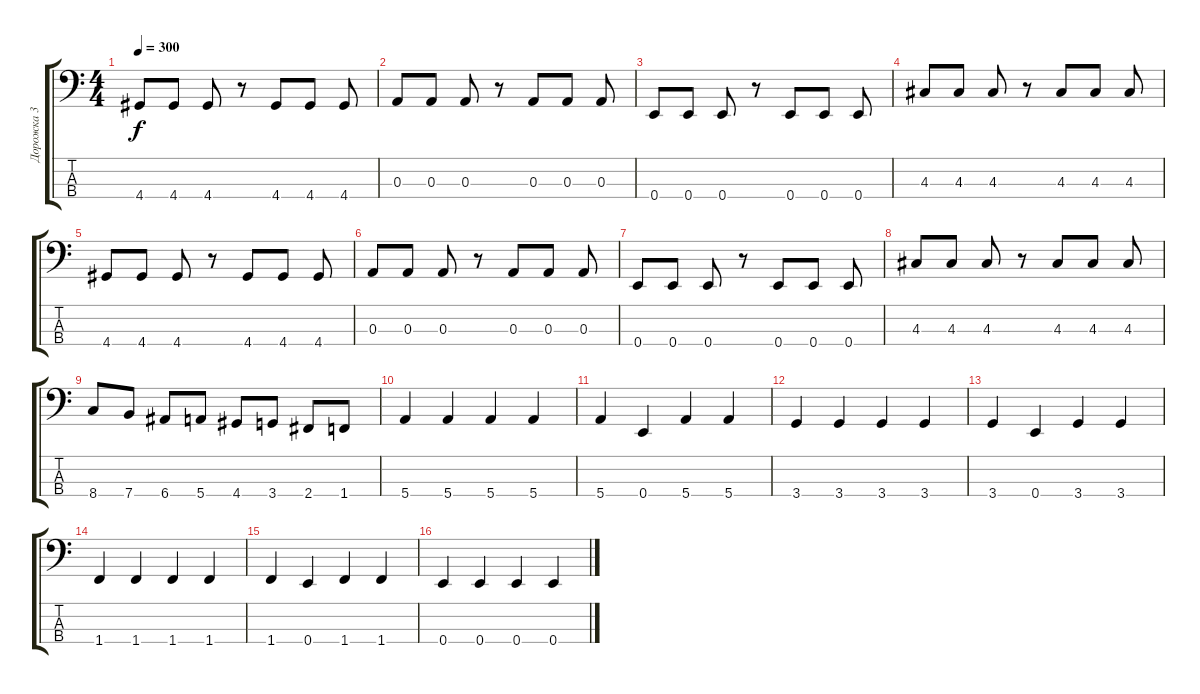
\track ("Дорожка 3" "Дорожка 3") {instrument slapbass1}
\staff {score tabs}
\tuning (G2 D2 A1 E1) {hide}
\ts (4 4)
\tempo 300
\clef f4
\ks c
4.4.8{dy f} 4.4.8 4.4.8 r.8 4.4.8 4.4.8 4.4.8 |
0.3.8 0.3.8 0.3.8 r.8 0.3.8 0.3.8 0.3.8 |
0.4.8 0.4.8 0.4.8 r.8 0.4.8 0.4.8 0.4.8 |
4.3.8 4.3.8 4.3.8 r.8 4.3.8 4.3.8 4.3.8 |
4.4.8 4.4.8 4.4.8 r.8 4.4.8 4.4.8 4.4.8 |
0.3.8 0.3.8 0.3.8 r.8 0.3.8 0.3.8 0.3.8 |
0.4.8 0.4.8 0.4.8 r.8 0.4.8 0.4.8 0.4.8 |
4.3.8 4.3.8 4.3.8 r.8 4.3.8 4.3.8 4.3.8 |
8.4.8 7.4.8 6.4.8 5.4.8 4.4.8 3.4.8 2.4.8 1.4.8 |
5.4.4 5.4.4 5.4.4 5.4.4 |
5.4.4 0.4.4 5.4.4 5.4.4 |
3.4.4 3.4.4 3.4.4 3.4.4 |
3.4.4 0.4.4 3.4.4 3.4.4 |
1.4.4 1.4.4 1.4.4 1.4.4 |
1.4.4 0.4.4 1.4.4 1.4.4 |
0.4.4 0.4.4 0.4.4 0.4.4
